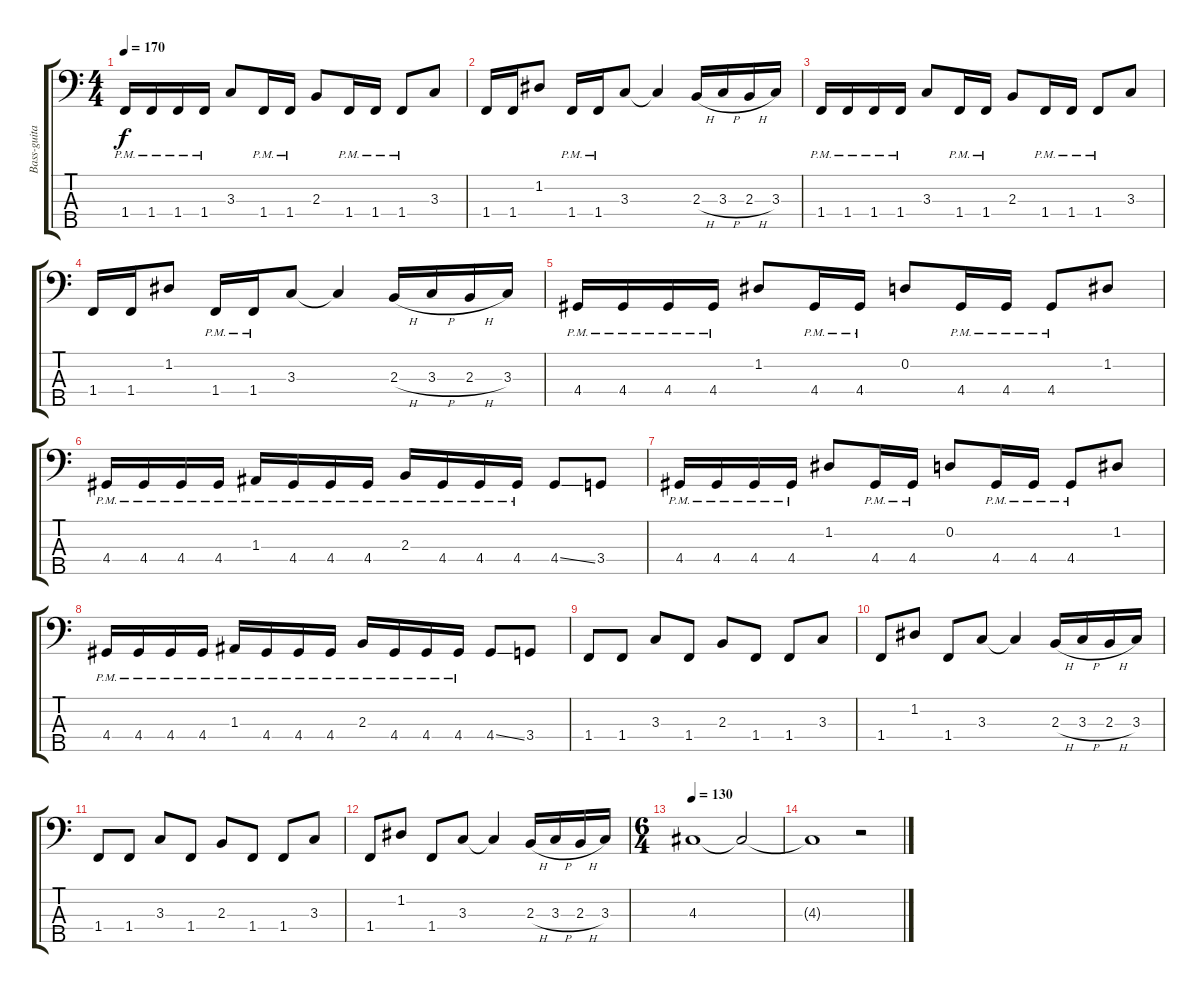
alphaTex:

\track ("Bass-guitar - Vortex" "Bass-guita") {instrument electricbassfinger}
\staff {score tabs}
\tuning (G2 D2 A1 E1 B0) {hide}
\ts (4 4)
\tempo 170
\clef f4
\ks c
1.4{pm}.16{dy f} 1.4{pm}.16 1.4{pm}.16 1.4{pm}.16 3.3.8 1.4{pm}.16 1.4{pm}.16 2.3.8 1.4{pm}.16 1.4{pm}.16 1.4{pm}.8 3.3.8 |
1.4.16 1.4.16 1.2.8 1.4{pm}.16 1.4{pm}.16 3.3.8 3.3{t}.4 2.3{h}.16 3.3{h}.16 2.3{h}.16 3.3.16 |
1.4{pm}.16 1.4{pm}.16 1.4{pm}.16 1.4{pm}.16 3.3.8 1.4{pm}.16 1.4{pm}.16 2.3.8 1.4{pm}.16 1.4{pm}.16 1.4{pm}.8 3.3.8 |
1.4.16 1.4.16 1.2.8 1.4{pm}.16 1.4{pm}.16 3.3.8 3.3{t}.4 2.3{h}.16 3.3{h}.16 2.3{h}.16 3.3.16 |
4.4{pm}.16 4.4{pm}.16 4.4{pm}.16 4.4{pm}.16 1.2.8 4.4{pm}.16 4.4{pm}.16 0.2.8 4.4{pm}.16 4.4{pm}.16 4.4{pm}.8 1.2.8 |
4.4{pm}.16 4.4{pm}.16 4.4{pm}.16 4.4{pm}.16 1.3{pm}.16 4.4{pm}.16 4.4{pm}.16 4.4{pm}.16 2.3{pm}.16 4.4{pm}.16 4.4{pm}.16 4.4{pm}.16 4.4{ss}.8 3.4.8 |
4.4{pm}.16 4.4{pm}.16 4.4{pm}.16 4.4{pm}.16 1.2.8 4.4{pm}.16 4.4{pm}.16 0.2.8 4.4{pm}.16 4.4{pm}.16 4.4{pm}.8 1.2.8 |
4.4{pm}.16 4.4{pm}.16 4.4{pm}.16 4.4{pm}.16 1.3{pm}.16 4.4{pm}.16 4.4{pm}.16 4.4{pm}.16 2.3{pm}.16 4.4{pm}.16 4.4{pm}.16 4.4{pm}.16 4.4{ss}.8 3.4.8 |
1.4.8 1.4.8 3.3.8 1.4.8 2.3.8 1.4.8 1.4.8 3.3.8 |
1.4.8 1.2.8 1.4.8 3.3.8 3.3{t}.4 2.3{h}.16 3.3{h}.16 2.3{h}.16 3.3.16 |
1.4.8 1.4.8 3.3.8 1.4.8 2.3.8 1.4.8 1.4.8 3.3.8 |
1.4.8 1.2.8 1.4.8 3.3.8 3.3{t}.4 2.3{h}.16 3.3{h}.16 2.3{h}.16 3.3.16 |
\ts (6 4)
\tempo 130
4.3.1 4.3{t}.2 |
4.3{t}.1 r.2
